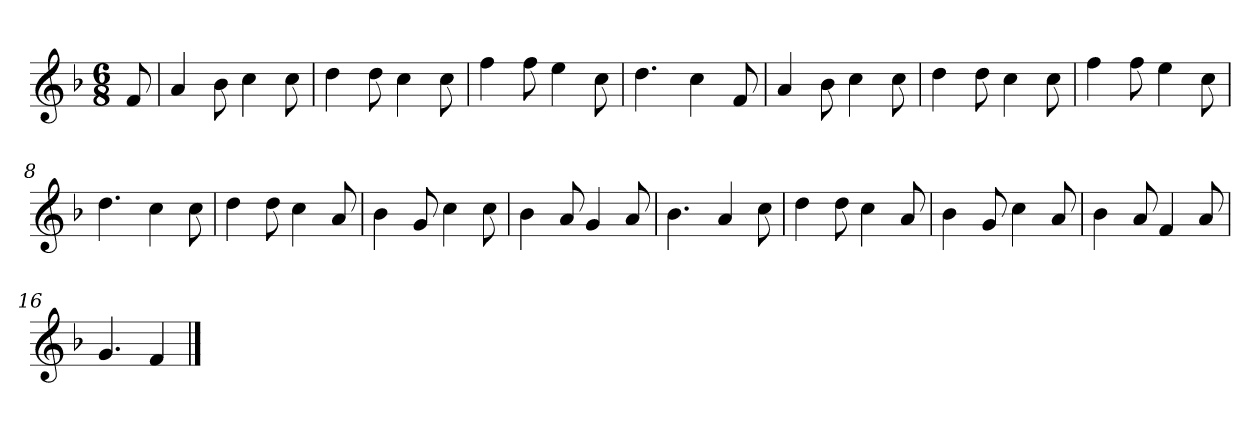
**kern
*part1
*staff1
*k[b-]
*M6/8
*MM120
=
8f
=1
4a
8b-
4cc
8cc
=2
4dd
8dd
4cc
8cc
=3
4ff
8ff
4ee
8cc
=4
4.dd
4cc
8f
=5
4a
8b-
4cc
8cc
=6
4dd
8dd
4cc
8cc
=7
4ff
8ff
4ee
8cc
=8
4.dd
4cc
8cc
=9
4dd
8dd
4cc
8a
=10
4b-
8g
4cc
8cc
=11
4b-
8a
4g
8a
=12
4.b-
4a
8cc
=13
4dd
8dd
4cc
8a
=14
4b-
8g
4cc
8a
=15
4b-
8a
4f
8a
=16
4.g
4f
==
*-
